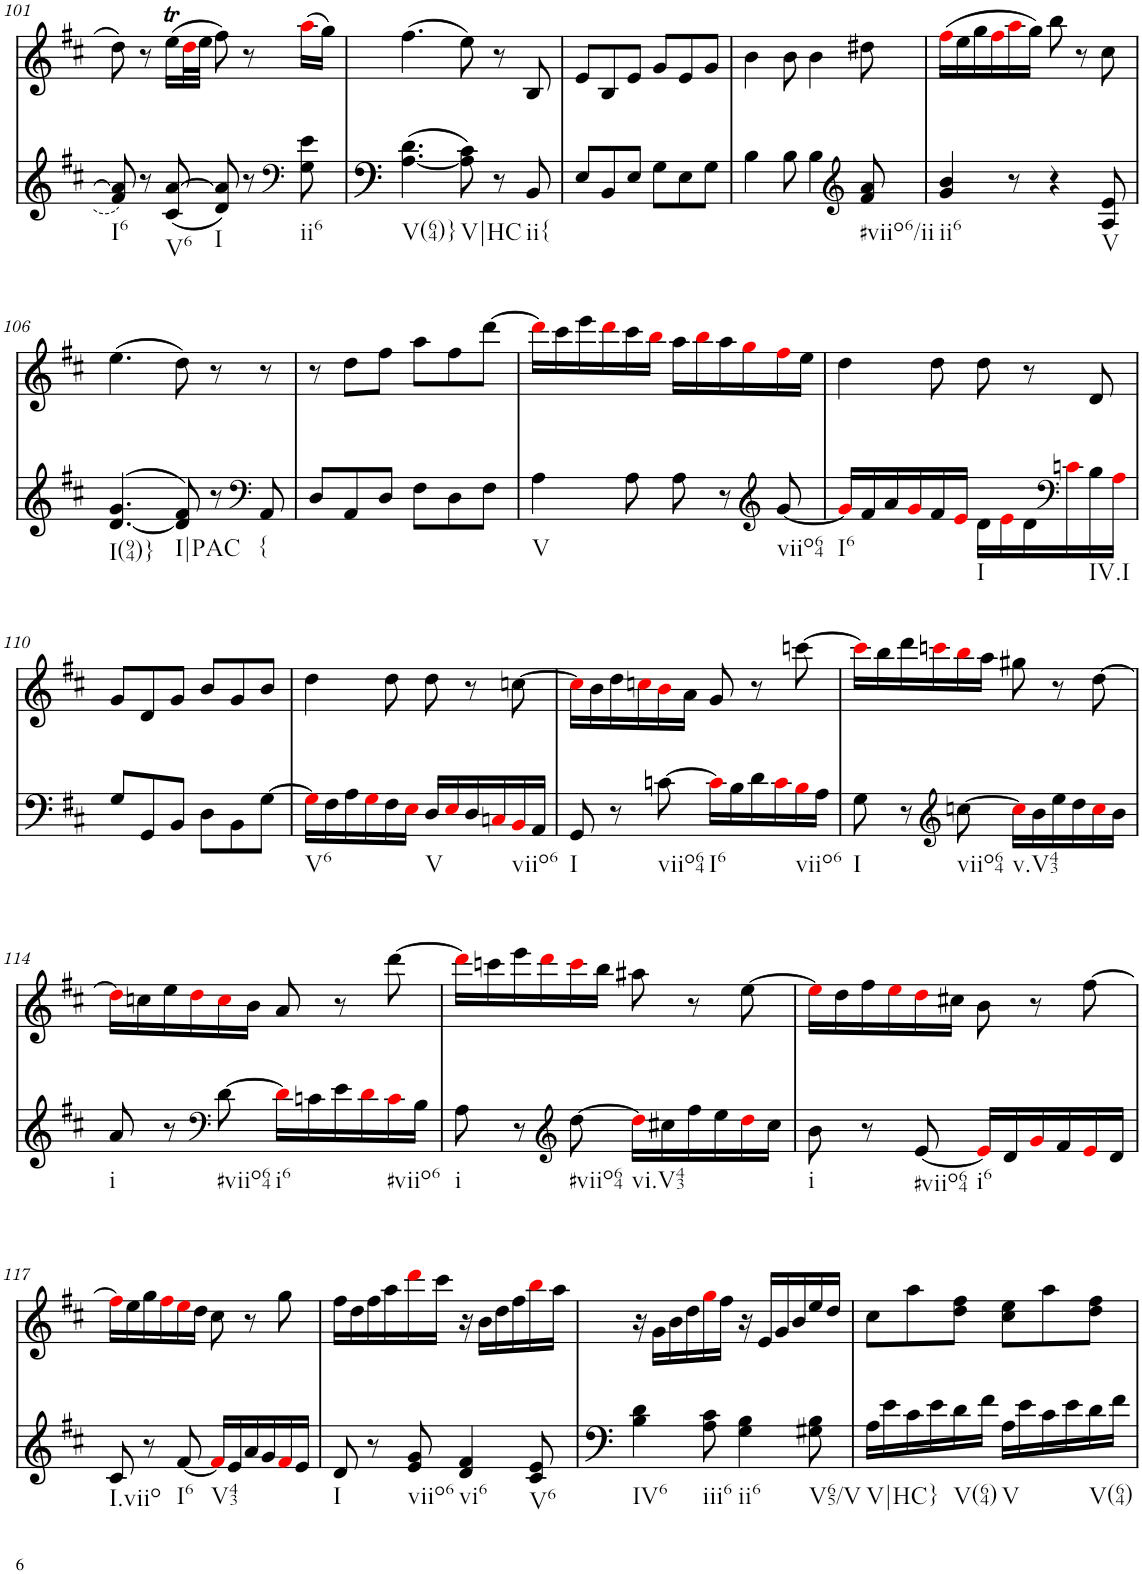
**kern	**kern
*part2	*part1
*staff2	*staff1
*I"Piano, unbenannt	*I"Piano, unbenannt
*I'Pno	*I'Pno
!!LO:PB:g=z
*clefG2	*clefG2
*k[f#c#]	*k[f#c#]
*M6/8	*M6/8
=101	=101
!LO:TX:b:t=I6	!
8f#/ 8a/]	8dd\
8r	8r
!LO:TX:b:t=V6	!
(<8c#/ [8a/	(16eeT\LL
.	32ddi\L
.	32ee\JJJ
!LO:TX:b:t=I	!
8d/ 8a/])	8ff#\)
8r	8r
*clefF4	*
!LO:TX:b:t=ii6	!
8G\ 8e\	(16aai\LL
.	16gg\JJ)
=102	=102
!LO:TX:b:t=V(64)}	!
(>[4.A\ 4.d\	(4.ff#\
!LO:TX:b:t=V|HC	!
8A\] 8c#\)	8ee\)
8r	8r
!LO:TX:b:t=ii{	!
8BB/	8B/
=103	=103
8E/L	8e/L
8BB/	8B/
8E/J	8e/J
8G\L	8g/L
8E\	8e/
8G\J	8g/J
=104	=104
4B\	4b\
8B\	8b\
4B\	4b\
*clefG2	*
!LO:TX:b:t=#viio6/ii	!
8f#/ 8a/	8dd#X\
=105	=105
!LO:TX:b:t=ii6	!
4g/ 4b/	(16ff#i\LL
.	16ee\
.	16gg\
.	16ff#i\
8r	16aai\
.	16gg\JJ)
4r	8bb\
.	8r
!LO:TX:b:t=V	!
8A/ 8e/	8cc#\
!!LO:LB:g=z
=106	=106
!LO:TX:b:t=I(94)}	!
(>[4.d/ 4.g/	(4.ee\
!LO:TX:b:t=I|PAC	!
8d/] 8f#/)	8dd\)
8r	8r
*clefF4	*
!LO:TX:b:t={	!
8AA/	8r
=107	=107
8D/L	8r
8AA/	8dd\L
8D/J	8ff#\J
8F#\L	8aa\L
8D\	8ff#\
8F#\J	[8ddd\J
=108	=108
!LO:TX:b:t=V	!
4A\	16dddi\LL]
.	16ccc#\
.	16eee\
.	16dddi\
8A\	16ccc#\
.	16bbi\JJ
8A\	16aa\LL
.	16bbi\
8r	16aa\
.	16ggi\
*clefG2	*
!LO:TX:b:t=viio64	!
[8g/	16ff#i\
.	16ee\JJ
=109	=109
!LO:TX:b:t=I6	!
16gi/LL]	4dd\
16f#/	.
16a/	.
16gi/	.
16f#/	8dd\
16ei/JJ	.
!LO:TX:b:t=I	!
16d\LL	8dd\
16ei\	.
16d\	8r
*clefF4	*
16cni\	.
!LO:TX:b:t=IV.I	!
16B\	8d/
16Ai\JJ	.
!!LO:LB:g=z
=110	=110
8G/L	8g/L
8GG/	8d/
8BB/J	8g/J
8D\L	8b/L
8BB\	8g/
[8G\J	8b/J
=111	=111
!LO:TX:b:t=V6	!
16Gi\LL]	4dd\
16F#\	.
16A\	.
16Gi\	.
16F#\	8dd\
16Ei\JJ	.
!LO:TX:b:t=V	!
16D/LL	8dd\
16Ei/	.
16D/	8r
16Cni/	.
!LO:TX:b:t=viio6	!
16BBi/	[8ccn\
16AA/JJ	.
=112	=112
!LO:TX:b:t=I	!
8GG/	16cci\LL]
.	16b\
8r	16dd\
.	16ccni\
!LO:TX:b:t=viio64	!
[8cn\	16bi\
.	16a\JJ
!LO:TX:b:t=I6	!
16ci\LL]	8g/
16B\	.
16d\	8r
16ci\	.
!LO:TX:b:t=viio6	!
16Bi\	[8cccn\
16A\JJ	.
=113	=113
!LO:TX:b:t=I	!
8G\	16ccci\LL]
.	16bb\
8r	16ddd\
.	16cccni\
*clefG2	*
!LO:TX:b:t=viio64	!
[8ccn\	16bbi\
.	16aa\JJ
!LO:TX:b:t=v.V43	!
16cci\LL]	8gg#X\
16b\	.
16ee\	8r
16dd\	.
16cci\	[8dd\
16b\JJ	.
!!LO:LB:g=z
=114	=114
!LO:TX:b:t=i	!
8a/	16ddi\LL]
.	16ccn\
8r	16ee\
.	16ddi\
*clefF4	*
!LO:TX:b:t=#viio64	!
[8d\	16cci\
.	16b\JJ
!LO:TX:b:t=i6	!
16di\LL]	8a/
16cn\	.
16e\	8r
16di\	.
!LO:TX:b:t=#viio6	!
16ci\	[8ddd\
16B\JJ	.
=115	=115
!LO:TX:b:t=i	!
8A\	16dddi\LL]
.	16cccn\
8r	16eee\
.	16dddi\
*clefG2	*
!LO:TX:b:t=#viio64	!
[8dd\	16ccci\
.	16bb\JJ
!LO:TX:b:t=vi.V43	!
16ddi\LL]	8aa#X\
16cc#X\	.
16ff#\	8r
16ee\	.
16ddi\	[8ee\
16cc#\JJ	.
=116	=116
!LO:TX:b:t=i	!
8b\	16eei\LL]
.	16dd\
8r	16ff#\
.	16eei\
!LO:TX:b:t=#viio64	!
[8e/	16ddi\
.	16cc#X\JJ
!LO:TX:b:t=i6	!
16ei/LL]	8b\
16d/	.
16gi/	8r
16f#/	.
16ei/	[8ff#\
16d/JJ	.
!!LO:LB:g=z
=117	=117
!LO:TX:b:t=I.viio	!
8c#/	16ff#i\LL]
.	16ee\
8r	16gg\
.	16ff#i\
!LO:TX:b:t=I6	!
[8f#/	16eei\
.	16dd\JJ
!LO:TX:b:t=V43	!
16f#i/LL]	8cc#\
16e/	.
16a/	8r
16g/	.
16f#i/	8gg\
16e/JJ	.
=118	=118
!LO:TX:b:t=I	!
8d/	16ff#\LL
.	16dd\
8r	16ff#\
.	16aa\
!LO:TX:b:t=viio6	!
8e/ 8g/	16dddi\
.	16ccc#\JJ
!LO:TX:b:t=vi6	!
4d/ 4f#/	16r
.	16b\LL
.	16dd\
.	16ff#\
!LO:TX:b:t=V6	!
8c#/ 8e/	16bbi\
.	16aa\JJ
=119	=119
!LO:TX:b:t=IV6	!
4B\ 4d\	16r
.	16g\LL
.	16b\
.	16dd\
!LO:TX:b:t=iii6	!
8A\ 8c#\	16ggi\
.	16ff#\JJ
!LO:TX:b:t=ii6	!
4G\ 4B\	16r
.	16e/LL
.	16g/
.	16b/
!LO:TX:b:t=V65/V	!
8G#X\ 8B\	16ee/
.	16dd/JJ
=120	=120
!LO:TX:b:t=V|HC}	!
16A\LL	8cc#\L
16e\	.
16c#\	8aa\
16e\	.
!LO:TX:b:t=V(64)	!
16d\	8dd\ 8ff#\J
16f#\JJ	.
!LO:TX:b:t=V	!
16A\LL	8cc#\ 8ee\L
16e\	.
16c#\	8aa\
16e\	.
!LO:TX:b:t=V(64)	!
16d\	8dd\ 8ff#\J
16f#\JJ	.
=	=
*-	*-
